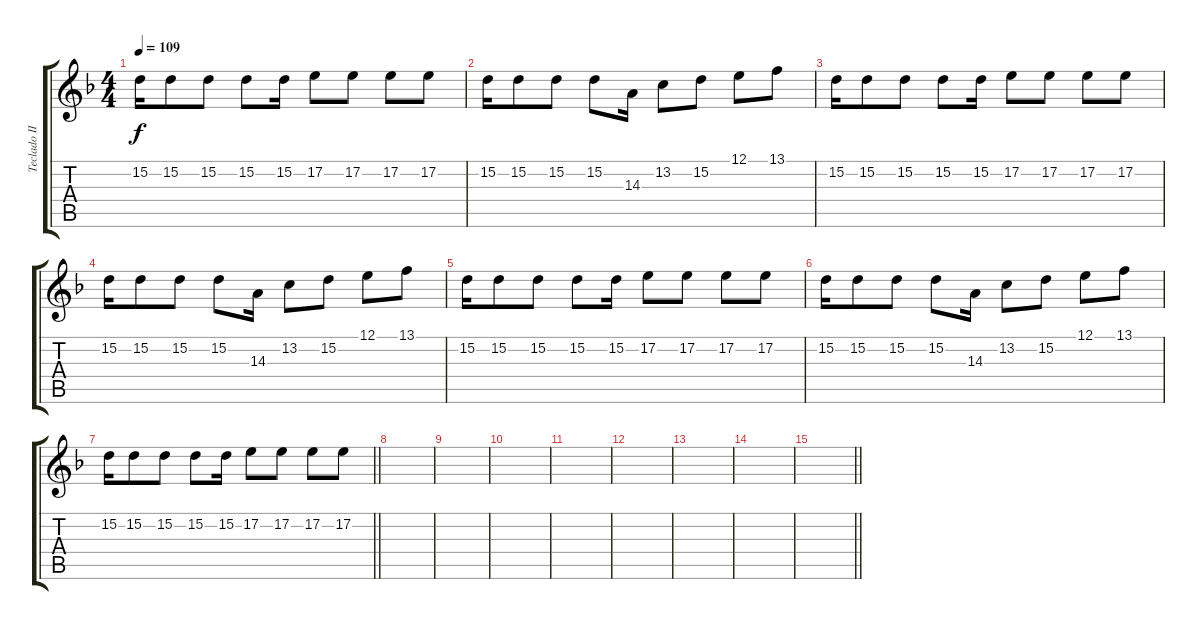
\track ("Teclado II" "Teclado II") {instrument accordion}
\staff {score tabs}
\tuning (E4 B3 G3 D3 A2 E2) {hide}
\ts (4 4)
\tempo 109
\clef g2
\ks dminor
15.2.16{dy f} 15.2.8 15.2.8 15.2.8 15.2.16 17.2.8 17.2.8 17.2.8 17.2.8 |
15.2.16 15.2.8 15.2.8 15.2.8 14.3.16 13.2.8 15.2.8 12.1.8 13.1.8 |
15.2.16 15.2.8 15.2.8 15.2.8 15.2.16 17.2.8 17.2.8 17.2.8 17.2.8 |
15.2.16 15.2.8 15.2.8 15.2.8 14.3.16 13.2.8 15.2.8 12.1.8 13.1.8 |
15.2.16 15.2.8 15.2.8 15.2.8 15.2.16 17.2.8 17.2.8 17.2.8 17.2.8 |
15.2.16 15.2.8 15.2.8 15.2.8 14.3.16 13.2.8 15.2.8 12.1.8 13.1.8 |
\barLineRight lightlight
15.2.16 15.2.8 15.2.8 15.2.8 15.2.16 17.2.8 17.2.8 17.2.8 17.2.8 |
|
|
|
|
|
|
|
\barLineRight lightlight
